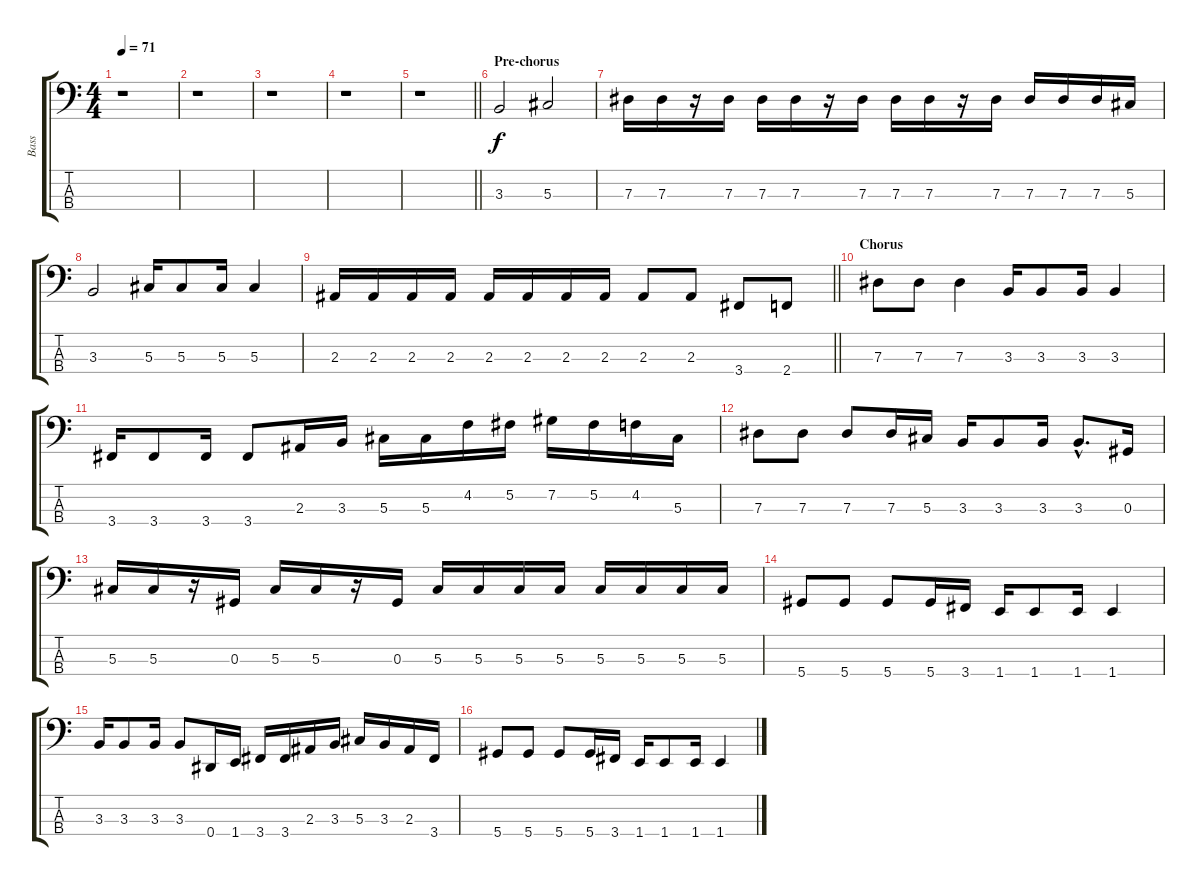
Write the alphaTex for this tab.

\track ("Bass" "Bass") {instrument electricbasspick}
\staff {score tabs}
\tuning (Gb2 Db2 Ab1 Eb1) {hide}
\ts (4 4)
\tempo 71
\clef f4
\ks c
r.1{dy f} |
r.1 |
r.1 |
r.1 |
\barLineRight lightlight
r.1 |
\section ("" "Pre-chorus")
3.3.2 5.3.2 |
7.3.16 7.3.16 r.16 7.3.16 7.3.16 7.3.16 r.16 7.3.16 7.3.16 7.3.16 r.16 7.3.16 7.3.16 7.3.16 7.3.16 5.3.16 |
3.3.2 5.3.16 5.3.8 5.3.16 5.3.4 |
\barLineRight lightlight
2.3.16 2.3.16 2.3.16 2.3.16 2.3.16 2.3.16 2.3.16 2.3.16 2.3.8 2.3.8 3.4.8 2.4.8 |
\section ("" "Chorus")
7.3.8 7.3.8 7.3.4 3.3.16 3.3.8 3.3.16 3.3.4 |
3.4.16 3.4.8 3.4.16 3.4.8 2.3.16 3.3.16 5.3.16 5.3.16 4.2.16 5.2.16 7.2.16 5.2.16 4.2.16 5.3.16 |
7.3.8 7.3.8 7.3.8 7.3.16 5.3.16 3.3.16 3.3.8 3.3.16 3.3{hac}.8{d} 0.3.16 |
5.3.16 5.3.16 r.16 0.3.16 5.3.16 5.3.16 r.16 0.3.16 5.3.16 5.3.16 5.3.16 5.3.16 5.3.16 5.3.16 5.3.16 5.3.16 |
5.4.8 5.4.8 5.4.8 5.4.16 3.4.16 1.4.16 1.4.8 1.4.16 1.4.4 |
3.3.16 3.3.8 3.3.16 3.3.8 0.4.16 1.4.16 3.4.16 3.4.16 2.3.16 3.3.16 5.3.16 3.3.16 2.3.16 3.4.16 |
5.4.8 5.4.8 5.4.8 5.4.16 3.4.16 1.4.16 1.4.8 1.4.16 1.4.4
